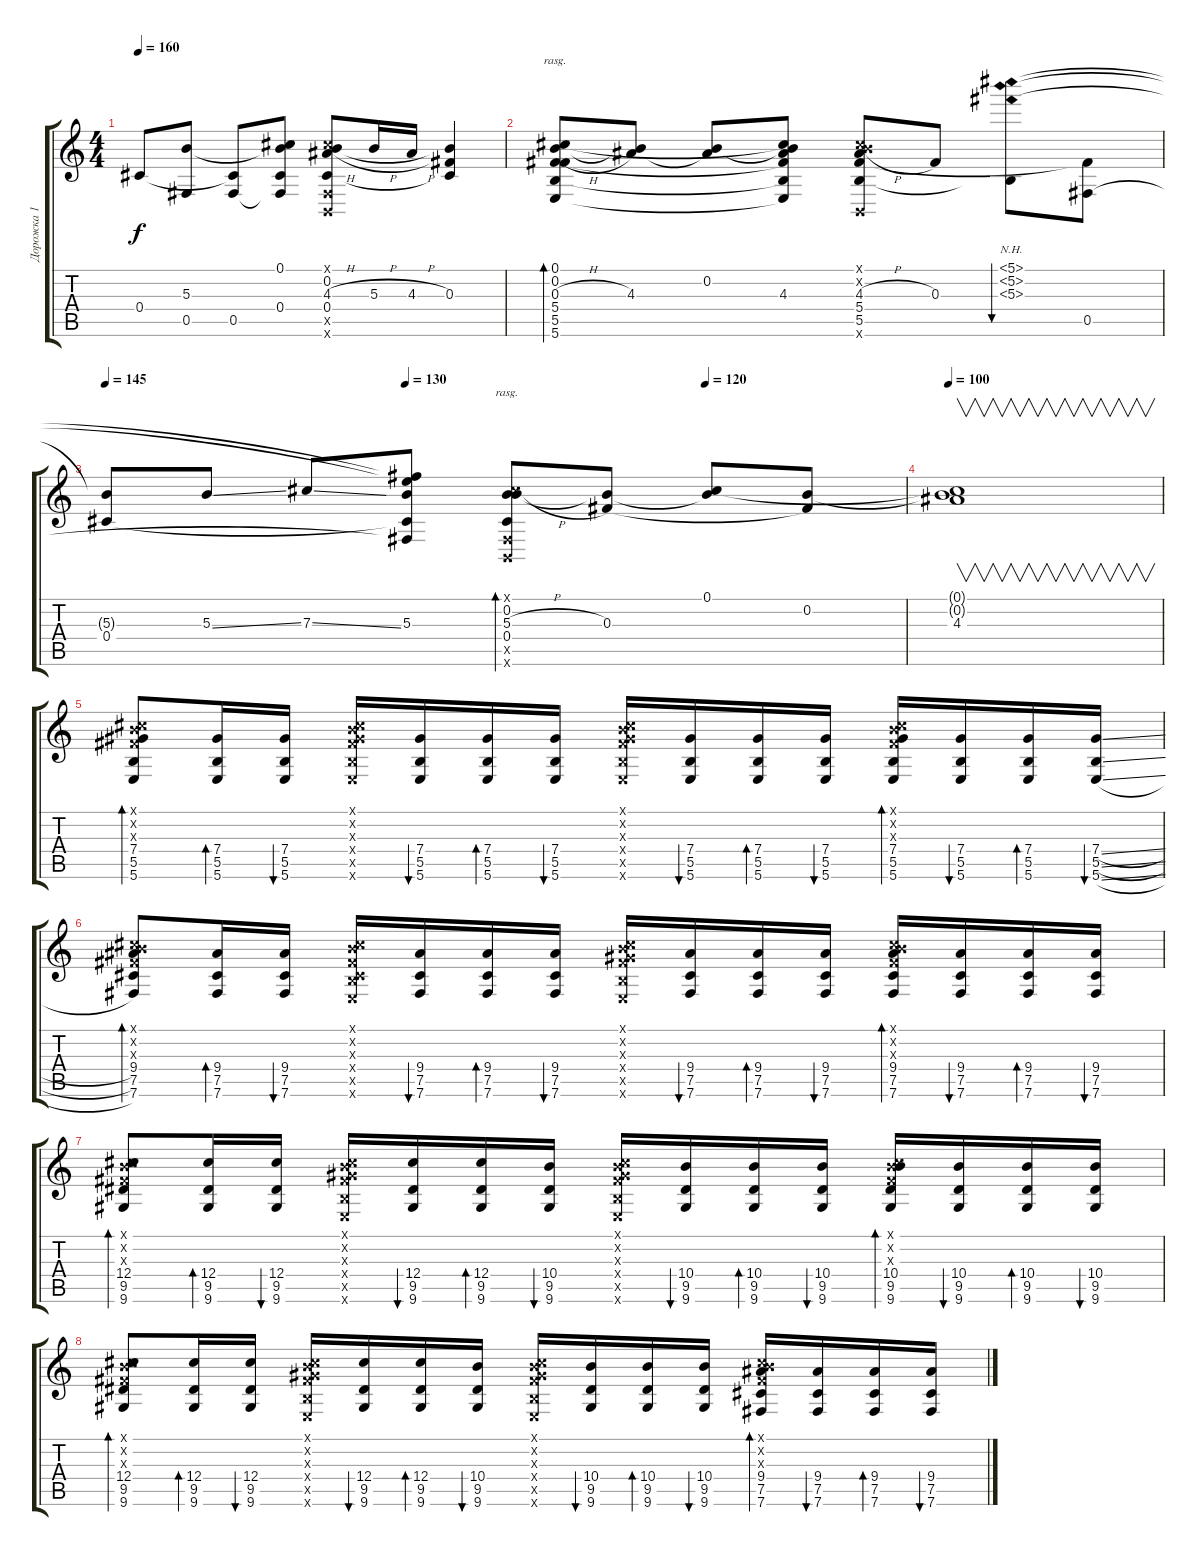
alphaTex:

\track ("Дорожка 1" "Дорожка 1") {instrument acousticguitarsteel}
\staff {score tabs}
\tuning (Db4 B3 Gb3 Db3 Gb2 B1) {hide}
\ts (4 4)
\tempo 160
\clef g2
\ks c
0.4.8{dy f} (5.3 0.5{t}).8 (0.4{t} 0.5).8 (0.1{t} 5.3{t} 0.4 0.5{t}).8 (0.1{x} 0.2 4.3{h} 0.4 0.5{x} 0.6{x}).8 5.3{h}.16 4.3{h}.16 (0.2{t} 0.3 0.4{t}).4 |
(0.1 0.2 0.3{h} 5.4 5.5 5.6).8{bd 120 rasg ii} (0.2{t} 4.3).8 (0.2 4.3{t}).8 (0.1{t} 0.2{t} 4.3 5.4{t} 5.5{t} 5.6{t}).8 (0.1{x} 0.2{x} 4.3{h} 5.4 5.5 0.6{x}).8 0.3.8 (5.1{nh} 5.2{nh} 5.3{nh} 5.5{t}).8{bu 30} (5.4{t} 0.5).8 |
\tempo 145
\tempo (130 0.375)
\tempo (120 0.75)
(5.3{t} 0.4).8 5.3{ss}.8 7.3{ss}.8 (5.1{t} 5.2{t} 5.3 0.4{t} 0.5{t}).8 (0.1{x} 0.2 5.3{h} 0.4 0.5{x} 0.6{x}).8{bd 480 rasg ii} (0.2{t} 0.3).8 (0.1 0.2{t}).8 (0.2 0.3{t}).8 |
\tempo 100
(0.1{t} 0.2{t} 4.3).1{v} |
(0.1{x} 0.2{x} 0.3{x} 7.4 5.5 5.6).8{bd 30} (7.4 5.5 5.6).16{bd 30} (7.4 5.5 5.6).16{bu 30} (0.1{x} 0.2{x} 0.3{x} 7.4{x} 5.5{x} 5.6{x}).16 (7.4 5.5 5.6).16{bu 30} (7.4 5.5 5.6).16{bd 30} (7.4 5.5 5.6).16{bu 30} (0.1{x} 0.2{x} 0.3{x} 7.4{x} 5.5{x} 5.6{x}).16 (7.4 5.5 5.6).16{bu 30} (7.4 5.5 5.6).16{bd 30} (7.4 5.5 5.6).16{bu 30} (0.1{x} 0.2{x} 0.3{x} 7.4 5.5 5.6).16{bd 30} (7.4 5.5 5.6).16{bu 30} (7.4 5.5 5.6).16{bd 30} (7.4{sl} 5.5{sl} 5.6{sl}).16{bu 30} |
(0.1{x} 0.2{x} 0.3{x} 9.4 7.5 7.6).8{bd 30} (9.4 7.5 7.6).16{bd 30} (9.4 7.5 7.6).16{bu 30} (0.1{x} 0.2{x} 0.3{x} 0.4{x} 5.5{x} 5.6{x}).16 (9.4 7.5 7.6).16{bu 30} (9.4 7.5 7.6).16{bd 30} (9.4 7.5 7.6).16{bu 30} (0.1{x} 0.2{x} 0.3{x} 7.4{x} 5.5{x} 5.6{x}).16 (9.4 7.5 7.6).16{bu 30} (9.4 7.5 7.6).16{bd 30} (9.4 7.5 7.6).16{bu 30} (0.1{x} 0.2{x} 0.3{x} 9.4 7.5 7.6).16{bd 30} (9.4 7.5 7.6).16{bu 30} (9.4 7.5 7.6).16{bd 30} (9.4 7.5 7.6).16{bu 30} |
(0.1{x} 0.2{x} 0.3{x} 12.4 9.5 9.6).8{bd 30} (12.4 9.5 9.6).16{bd 30} (12.4 9.5 9.6).16{bu 30} (0.1{x} 0.2{x} 0.3{x} 7.4{x} 5.5{x} 5.6{x}).16 (12.4 9.5 9.6).16{bu 30} (12.4 9.5 9.6).16{bd 30} (10.4 9.5 9.6).16{bu 30} (0.1{x} 0.2{x} 0.3{x} 7.4{x} 5.5{x} 5.6{x}).16 (10.4 9.5 9.6).16{bu 30} (10.4 9.5 9.6).16{bd 30} (10.4 9.5 9.6).16{bu 30} (0.1{x} 0.2{x} 0.3{x} 10.4 9.5 9.6).16{bd 30} (10.4 9.5 9.6).16{bu 30} (10.4 9.5 9.6).16{bd 30} (10.4 9.5 9.6).16{bu 30} |
(0.1{x} 0.2{x} 0.3{x} 12.4 9.5 9.6).8{bd 30} (12.4 9.5 9.6).16{bd 30} (12.4 9.5 9.6).16{bu 30} (0.1{x} 0.2{x} 0.3{x} 7.4{x} 5.5{x} 5.6{x}).16 (12.4 9.5 9.6).16{bu 30} (12.4 9.5 9.6).16{bd 30} (10.4 9.5 9.6).16{bu 30} (0.1{x} 0.2{x} 0.3{x} 7.4{x} 5.5{x} 5.6{x}).16 (10.4 9.5 9.6).16{bu 30} (10.4 9.5 9.6).16{bd 30} (10.4 9.5 9.6).16{bu 30} (0.1{x} 0.2{x} 0.3{x} 9.4 7.5 7.6).16{bd 30} (9.4 7.5 7.6).16{bu 30} (9.4 7.5 7.6).16{bd 30} (9.4 7.5 7.6).16{bu 30}
